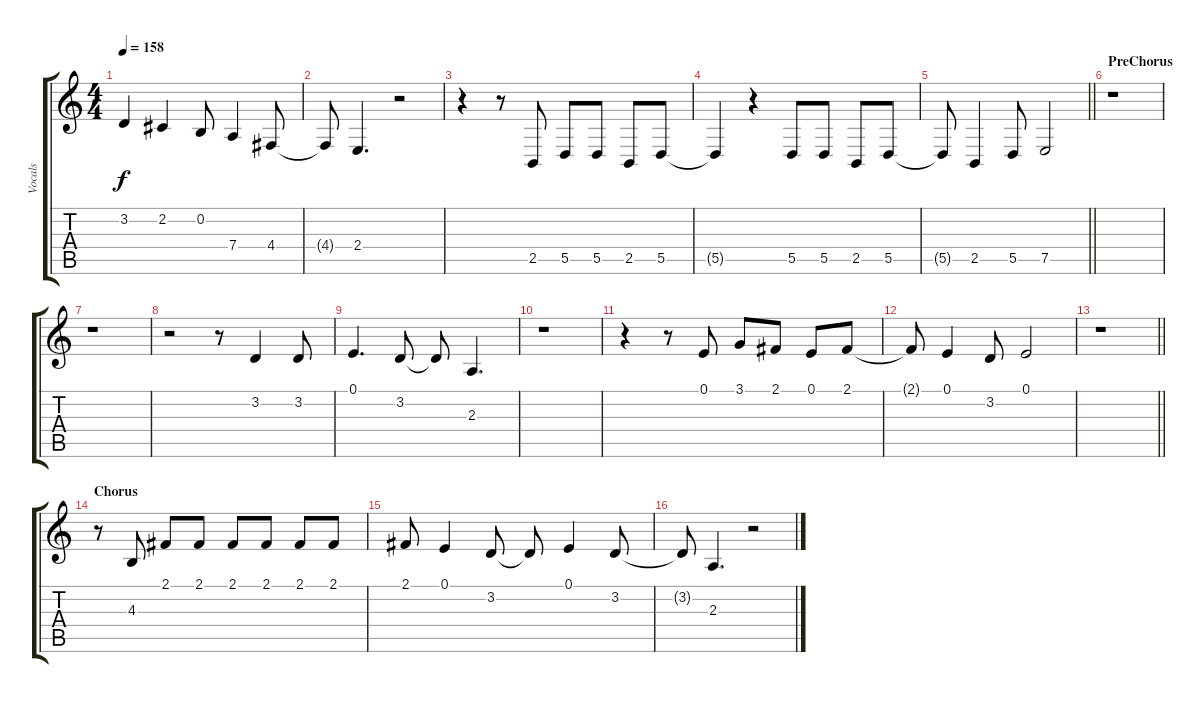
\track ("Vocals" "Vocals") {instrument baritonesax}
\staff {score tabs}
\tuning (E4 B3 G3 D3 A2 E2) {hide}
\ts (4 4)
\tempo 158
\clef g2
\ks c
3.2.4{dy f} 2.2.4 0.2.8 7.4.4 4.4.8 |
4.4{t}.8 2.4.4{d} r.2 |
r.4 r.8 2.5.8 5.5.8 5.5.8 2.5.8 5.5.8 |
5.5{t}.4 r.4 5.5.8 5.5.8 2.5.8 5.5.8 |
\barLineRight lightlight
5.5{t}.8 2.5.4 5.5.8 7.5.2 |
\section ("" "PreChorus")
r.1 |
r.1 |
r.2 r.8 3.2.4 3.2.8 |
0.1.4{d} 3.2.8 3.2{t}.8 2.3.4{d} |
r.1 |
r.4 r.8 0.1.8 3.1.8 2.1.8 0.1.8 2.1.8 |
2.1{t}.8 0.1.4 3.2.8 0.1.2 |
\barLineRight lightlight
r.1 |
\section ("" "Chorus")
r.8 4.3.8 2.1.8 2.1.8 2.1.8 2.1.8 2.1.8 2.1.8 |
2.1.8 0.1.4 3.2.8 3.2{t}.8 0.1.4 3.2.8 |
3.2{t}.8 2.3.4{d} r.2
